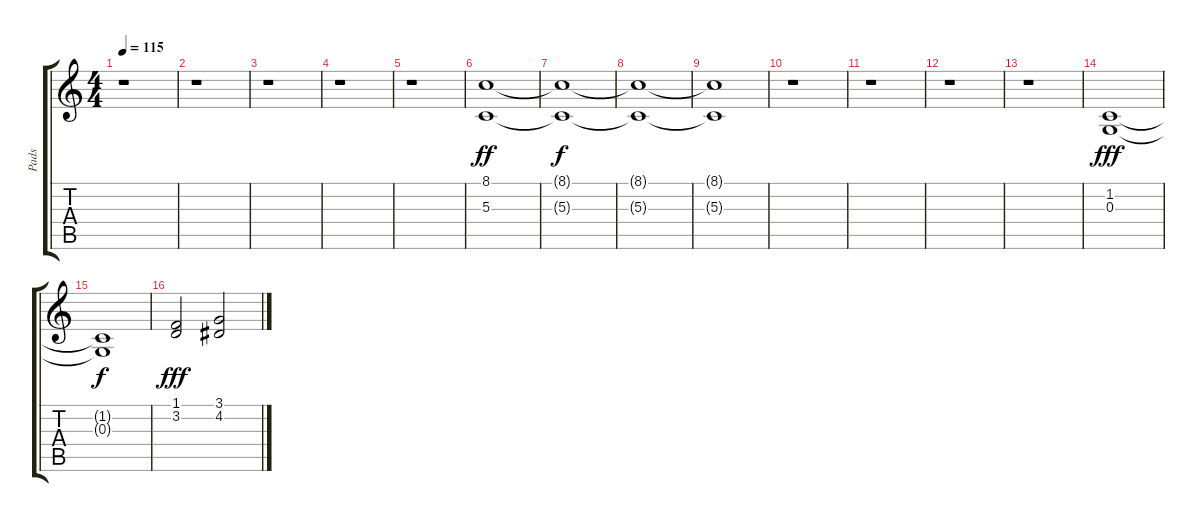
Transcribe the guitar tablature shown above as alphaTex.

\track ("Pads" "Pads") {instrument fx6goblins}
\staff {score tabs}
\tuning (E4 B3 G3 D3 A2 E2) {hide}
\ts (4 4)
\tempo 115
\clef g2
\ks c
r.1{dy ff instrument fx6goblins} |
r.1 |
r.1 |
r.1 |
r.1 |
(8.1 5.3).1{instrument fx6goblins} |
(8.1{t} 5.3{t}).1{dy f} |
(8.1{t} 5.3{t}).1 |
(8.1{t} 5.3{t}).1 |
r.1 |
r.1 |
r.1 |
r.1 |
(1.2 0.3).1{dy fff} |
(1.2{t} 0.3{t}).1{dy f} |
(1.1 3.2).2{dy fff} (3.1 4.2).2
